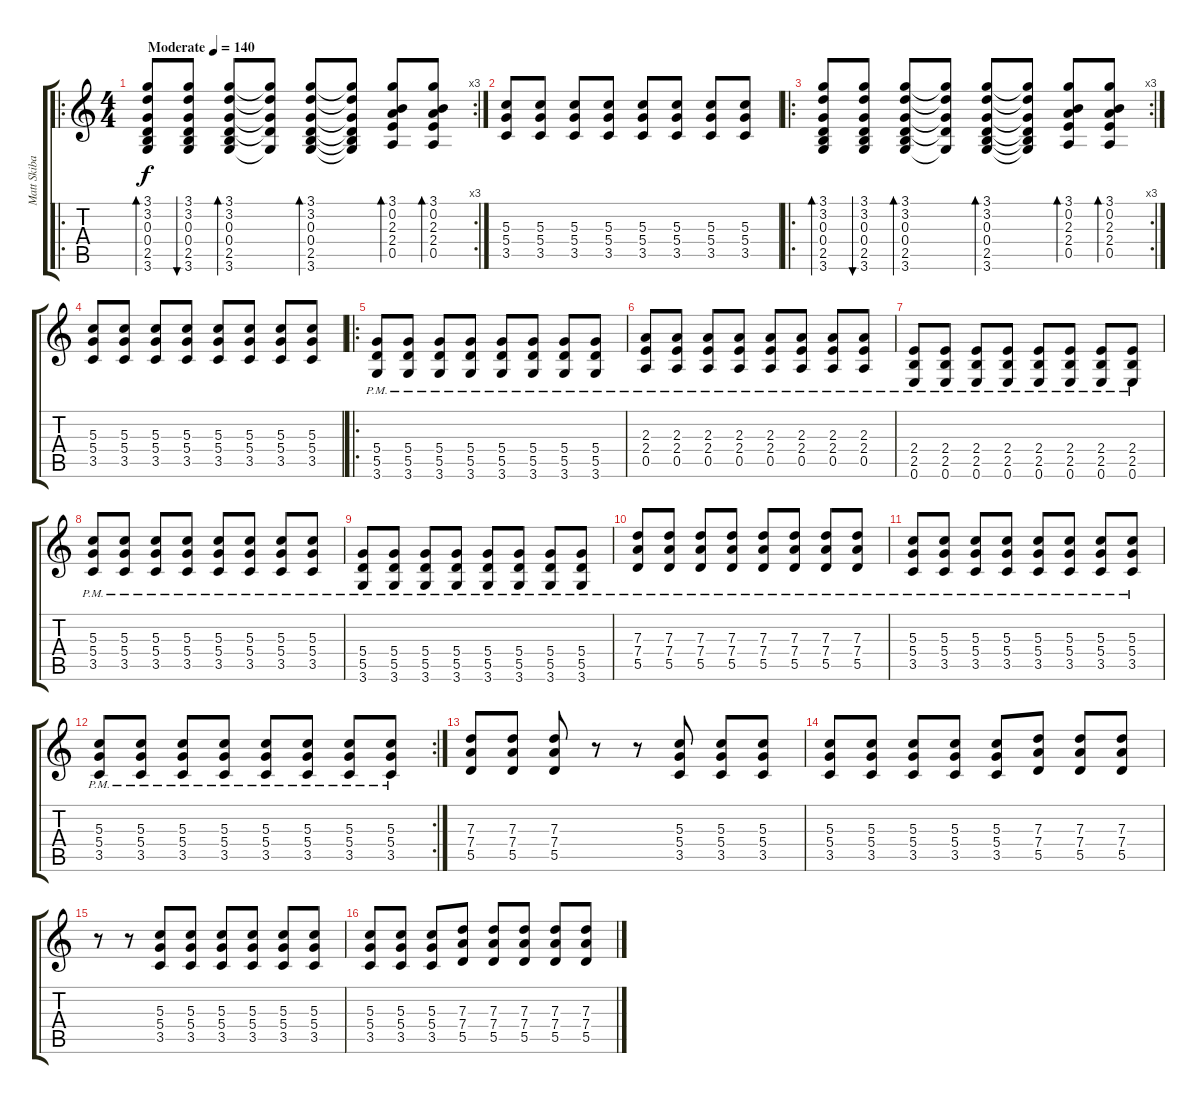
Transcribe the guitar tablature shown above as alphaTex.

\track ("Matt Skiba Over dub" "Matt Skiba") {instrument acousticguitarsteel}
\staff {score tabs}
\tuning (E4 B3 G3 D3 A2 E2) {hide}
\ro
\rc 3
\ts (4 4)
\tempo (140 "Moderate")
\clef g2
\ks c
(3.1 3.2 0.3 0.4 2.5 3.6).8{bd 60 dy f instrument acousticguitarsteel} (3.1 3.2 0.3 0.4 2.5 3.6).8{bu 60} (3.1 3.2 0.3 0.4 2.5 3.6).8{bd 60} (3.1{t} 3.2{t} 0.3{t} 0.4{t} 3.6{t}).8 (3.1 3.2 0.3 0.4 2.5 3.6).8{bd 60} (3.1{t} 3.2{t} 0.3{t} 0.4{t} 2.5{t} 3.6{t}).8 (3.1 0.2 2.3 2.4 0.5).8{bd 60} (3.1 0.2 2.3 2.4 0.5).8{bd 60} |
(5.3 5.4 3.5).8 (5.3 5.4 3.5).8 (5.3 5.4 3.5).8 (5.3 5.4 3.5).8 (5.3 5.4 3.5).8 (5.3 5.4 3.5).8 (5.3 5.4 3.5).8 (5.3 5.4 3.5).8 |
\ro
\rc 3
(3.1 3.2 0.3 0.4 2.5 3.6).8{bd 60} (3.1 3.2 0.3 0.4 2.5 3.6).8{bu 60} (3.1 3.2 0.3 0.4 2.5 3.6).8{bd 60} (3.1{t} 3.2{t} 0.3{t} 0.4{t} 3.6{t}).8 (3.1 3.2 0.3 0.4 2.5 3.6).8{bd 60} (3.1{t} 3.2{t} 0.3{t} 0.4{t} 2.5{t} 3.6{t}).8 (3.1 0.2 2.3 2.4 0.5).8{bd 60} (3.1 0.2 2.3 2.4 0.5).8{bd 60} |
(5.3 5.4 3.5).8 (5.3 5.4 3.5).8 (5.3 5.4 3.5).8 (5.3 5.4 3.5).8 (5.3 5.4 3.5).8 (5.3 5.4 3.5).8 (5.3 5.4 3.5).8 (5.3 5.4 3.5).8 |
\ro
(5.4{pm} 5.5{pm} 3.6{pm}).8 (5.4{pm} 5.5{pm} 3.6{pm}).8 (5.4{pm} 5.5{pm} 3.6{pm}).8 (5.4{pm} 5.5{pm} 3.6{pm}).8 (5.4{pm} 5.5{pm} 3.6{pm}).8 (5.4{pm} 5.5{pm} 3.6{pm}).8 (5.4{pm} 5.5{pm} 3.6{pm}).8 (5.4{pm} 5.5{pm} 3.6{pm}).8 |
(2.3{pm} 2.4{pm} 0.5{pm}).8 (2.3{pm} 2.4{pm} 0.5{pm}).8 (2.3{pm} 2.4{pm} 0.5{pm}).8 (2.3{pm} 2.4{pm} 0.5{pm}).8 (2.3{pm} 2.4{pm} 0.5{pm}).8 (2.3{pm} 2.4{pm} 0.5{pm}).8 (2.3{pm} 2.4{pm} 0.5{pm}).8 (2.3{pm} 2.4{pm} 0.5{pm}).8 |
(2.4{pm} 2.5{pm} 0.6{pm}).8 (2.4{pm} 2.5{pm} 0.6{pm}).8 (2.4{pm} 2.5{pm} 0.6{pm}).8 (2.4{pm} 2.5{pm} 0.6{pm}).8 (2.4{pm} 2.5{pm} 0.6{pm}).8 (2.4{pm} 2.5{pm} 0.6{pm}).8 (2.4{pm} 2.5{pm} 0.6{pm}).8 (2.4{pm} 2.5{pm} 0.6{pm}).8 |
(5.3{pm} 5.4{pm} 3.5{pm}).8 (5.3{pm} 5.4{pm} 3.5{pm}).8 (5.3{pm} 5.4{pm} 3.5{pm}).8 (5.3{pm} 5.4{pm} 3.5{pm}).8 (5.3{pm} 5.4{pm} 3.5{pm}).8 (5.3{pm} 5.4{pm} 3.5{pm}).8 (5.3{pm} 5.4{pm} 3.5{pm}).8 (5.3{pm} 5.4{pm} 3.5{pm}).8 |
(5.4{pm} 5.5{pm} 3.6{pm}).8 (5.4{pm} 5.5{pm} 3.6{pm}).8 (5.4{pm} 5.5{pm} 3.6{pm}).8 (5.4{pm} 5.5{pm} 3.6{pm}).8 (5.4{pm} 5.5{pm} 3.6{pm}).8 (5.4{pm} 5.5{pm} 3.6{pm}).8 (5.4{pm} 5.5{pm} 3.6{pm}).8 (5.4{pm} 5.5{pm} 3.6{pm}).8 |
(7.3{pm} 7.4{pm} 5.5{pm}).8 (7.3{pm} 7.4{pm} 5.5{pm}).8 (7.3{pm} 7.4{pm} 5.5{pm}).8 (7.3{pm} 7.4{pm} 5.5{pm}).8 (7.3{pm} 7.4{pm} 5.5{pm}).8 (7.3{pm} 7.4{pm} 5.5{pm}).8 (7.3{pm} 7.4{pm} 5.5{pm}).8 (7.3{pm} 7.4{pm} 5.5{pm}).8 |
(5.3{pm} 5.4{pm} 3.5{pm}).8 (5.3{pm} 5.4{pm} 3.5{pm}).8 (5.3{pm} 5.4{pm} 3.5{pm}).8 (5.3{pm} 5.4{pm} 3.5{pm}).8 (5.3{pm} 5.4{pm} 3.5{pm}).8 (5.3{pm} 5.4{pm} 3.5{pm}).8 (5.3{pm} 5.4{pm} 3.5{pm}).8 (5.3{pm} 5.4{pm} 3.5{pm}).8 |
\rc 2
(5.3{pm} 5.4{pm} 3.5{pm}).8 (5.3{pm} 5.4{pm} 3.5{pm}).8 (5.3{pm} 5.4{pm} 3.5{pm}).8 (5.3{pm} 5.4{pm} 3.5{pm}).8 (5.3{pm} 5.4{pm} 3.5{pm}).8 (5.3{pm} 5.4{pm} 3.5{pm}).8 (5.3{pm} 5.4{pm} 3.5{pm}).8 (5.3{pm} 5.4{pm} 3.5{pm}).8 |
(7.3 7.4 5.5).8 (7.3 7.4 5.5).8 (7.3 7.4 5.5).8 r.8 r.8 (5.3 5.4 3.5).8 (5.3 5.4 3.5).8 (5.3 5.4 3.5).8 |
(5.3 5.4 3.5).8 (5.3 5.4 3.5).8 (5.3 5.4 3.5).8 (5.3 5.4 3.5).8 (5.3 5.4 3.5).8 (7.3 7.4 5.5).8 (7.3 7.4 5.5).8 (7.3 7.4 5.5).8 |
r.8 r.8 (5.3 5.4 3.5).8 (5.3 5.4 3.5).8 (5.3 5.4 3.5).8 (5.3 5.4 3.5).8 (5.3 5.4 3.5).8 (5.3 5.4 3.5).8 |
(5.3 5.4 3.5).8 (5.3 5.4 3.5).8 (5.3 5.4 3.5).8 (7.3 7.4 5.5).8 (7.3 7.4 5.5).8 (7.3 7.4 5.5).8 (7.3 7.4 5.5).8 (7.3 7.4 5.5).8
